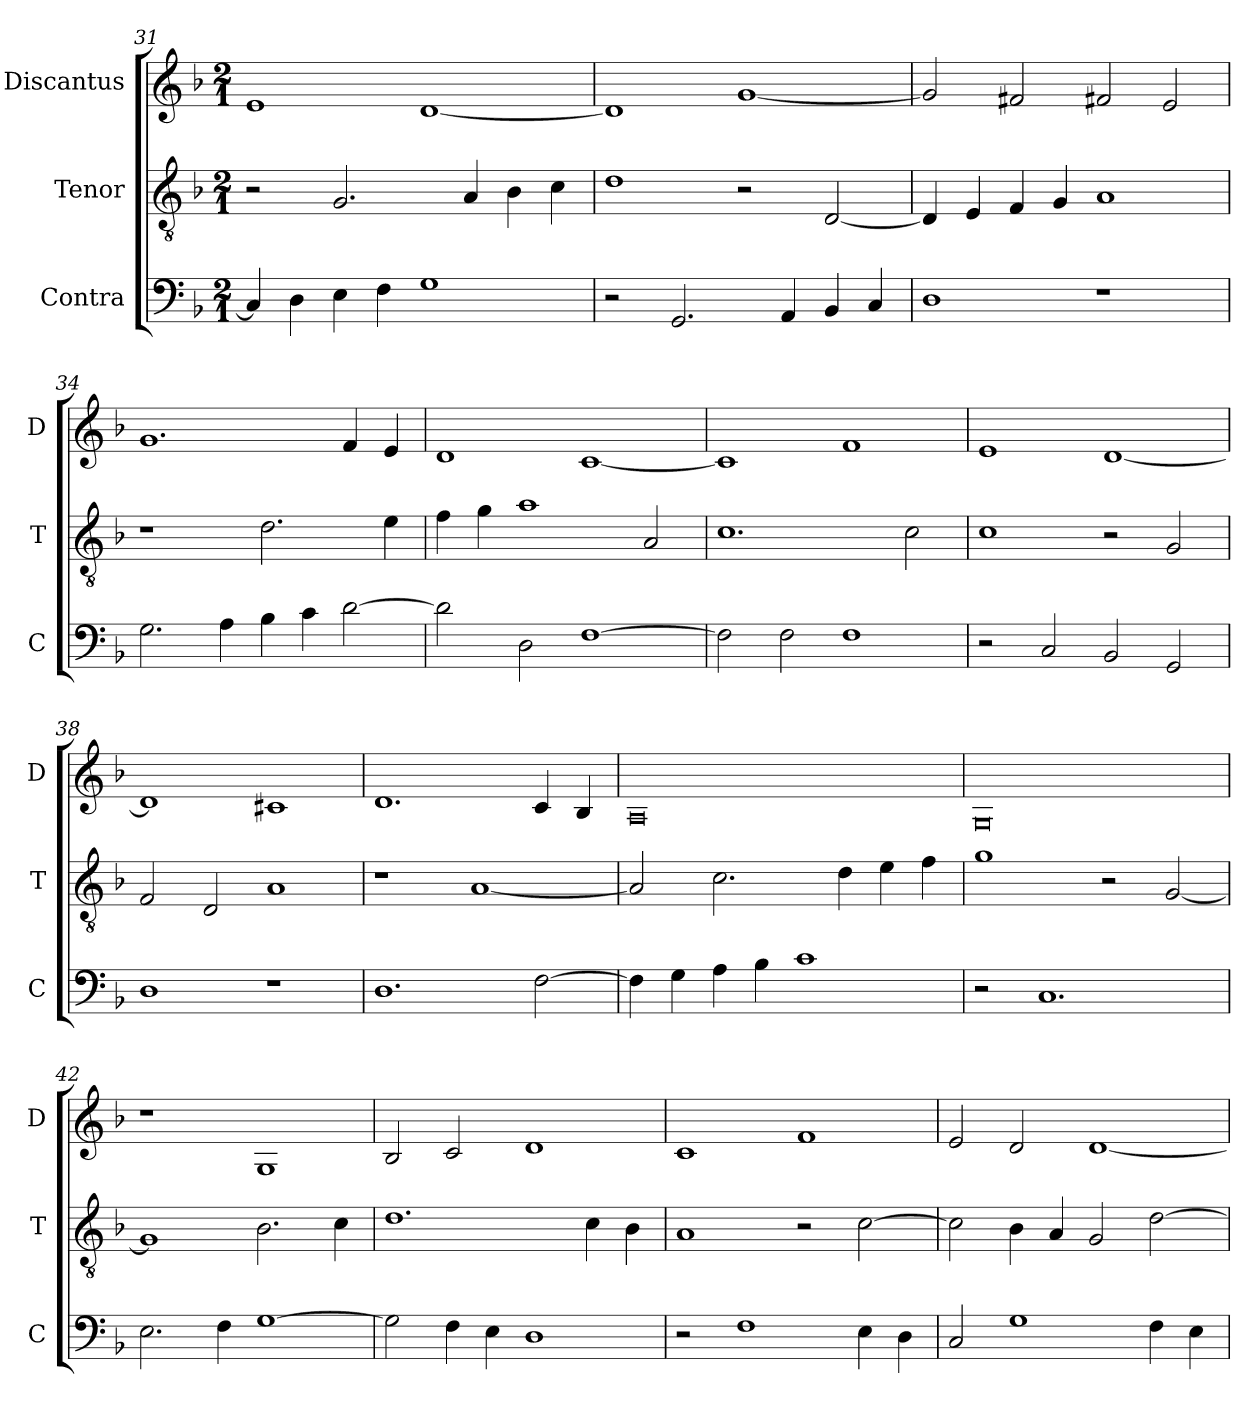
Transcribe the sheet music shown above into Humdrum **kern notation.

**kern	**kern	**kern
*part3	*part2	*part1
*staff3	*staff2	*staff1
*I"Contra	*I"Tenor	*I"Discantus
*I'C	*I'T	*I'D
*clefF4	*clefGv2	*clefG2
*k[b-]	*k[b-]	*k[b-]
*M2/1	*M2/1	*M2/1
=31	=31	=31
4C/]	2r	1e
4D\	.	.
4E\	2.G/	.
4F\	.	.
1G	.	[1d
.	4A/	.
.	4B-\	.
.	4c\	.
=32	=32	=32
2r	1d	1d]
2.GG/	.	.
.	2r	[1g
4AA/	.	.
4BB-/	[2D/	.
4C/	.	.
=33	=33	=33
1D	4D/]	2g/]
.	4E/	.
.	4F/	2f#X/
.	4G/	.
1r	1A	2f#X/
.	.	2e/
=34	=34	=34
2.G\	1r	1.g
4A\	.	.
4B-\	2.d\	.
4c\	.	.
[2d\	.	4f/
.	4e\	4e/
=35	=35	=35
2d\]	4f\	1d
.	4g\	.
2D\	1a	.
[1F	.	[1c
.	2A/	.
=36	=36	=36
2F\]	1.c	1c]
2F\	.	.
1F	.	1f
.	2c\	.
=37	=37	=37
2r	1c	1e
2C/	.	.
2BB-/	2r	[1d
2GG/	2G/	.
=38	=38	=38
1D	2F/	1d]
.	2D/	.
1r	1A	1c#X
=39	=39	=39
1.D	1r	1.d
.	[1A	.
[2F\	.	4c/
.	.	4B-/
=40	=40	=40
4F\]	2A/]	0A
4G\	.	.
4A\	2.c\	.
4B-\	.	.
1c	.	.
.	4d\	.
.	4e\	.
.	4f\	.
=41	=41	=41
2r	1g	0G
1.C	.	.
.	2r	.
.	[2G/	.
=42	=42	=42
2.E\	1G]	1r
4F\	.	.
[1G	2.B-\	1G
.	4c\	.
=43	=43	=43
2G\]	1.d	2B-/
4F\	.	2c/
4E\	.	.
1D	.	1d
.	4c\	.
.	4B-\	.
=44	=44	=44
2r	1A	1c
1F	.	.
.	2r	1f
4E\	[2c\	.
4D\	.	.
=45	=45	=45
2C/	2c\]	2e/
1G	4B-\	2d/
.	4A/	.
.	2G/	[1d
4F\	[2d\	.
4E\	.	.
=	=	=
*-	*-	*-
